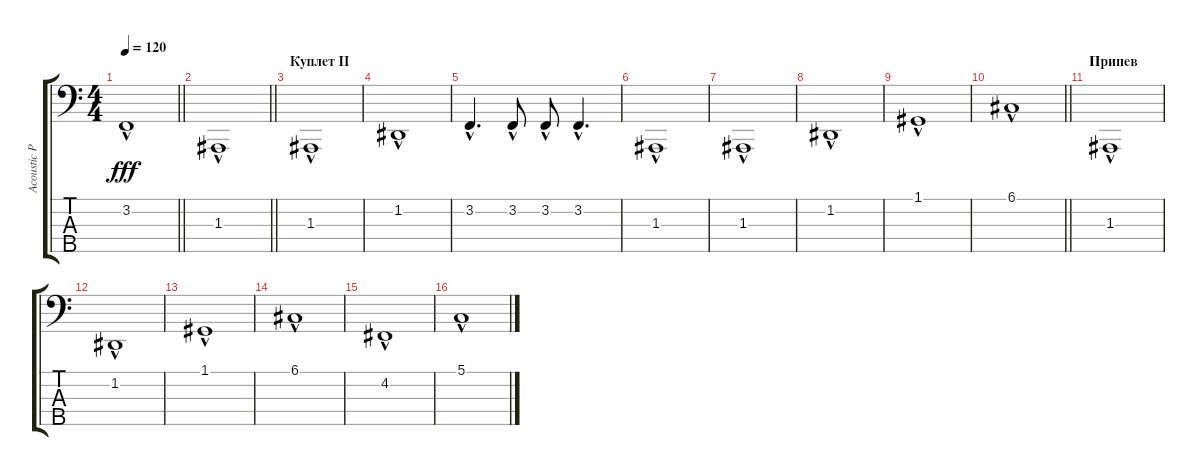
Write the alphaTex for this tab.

\track ("Acoustic Piano (Staff 2)" "Acoustic P") {instrument brightacousticpiano}
\staff {score tabs}
\tuning (G2 D2 A1 E1 B0) {hide}
\ts (4 4)
\tempo 120
\clef f4
\barLineRight lightlight
\ks c
3.2{hac}.1{dy fff} |
\barLineRight lightlight
1.3{hac}.1 |
\section ("" "Куплет II")
1.3{hac}.1 |
1.2{hac}.1 |
3.2{hac}.4{d} 3.2{hac}.8 3.2{hac}.8 3.2{hac}.4{d} |
1.3{hac}.1 |
1.3{hac}.1 |
1.2{hac}.1 |
1.1{hac}.1 |
\barLineRight lightlight
6.1{hac}.1 |
\section ("" "Припев")
1.3{hac}.1 |
1.2{hac}.1 |
1.1{hac}.1 |
6.1{hac}.1 |
4.2{hac}.1 |
5.1{hac}.1
